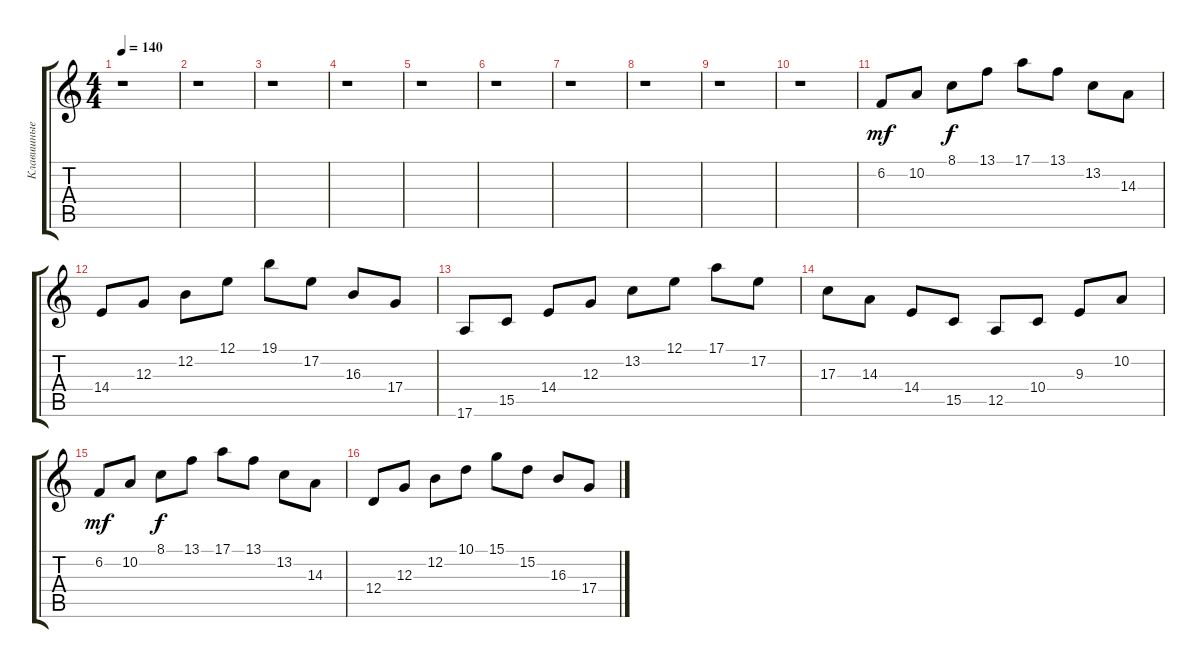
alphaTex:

\track ("Клавишные 2" "Клавишные ") {instrument electricgrandpiano}
\staff {score tabs}
\tuning (E4 B3 G3 D3 A2 E2) {hide}
\ts (4 4)
\tempo 140
\clef g2
\ks c
r.1{dy f} |
r.1 |
r.1 |
r.1 |
r.1 |
r.1 |
r.1 |
r.1 |
r.1 |
r.1 |
6.2.8{dy mf} 10.2.8 8.1.8{dy f} 13.1.8 17.1.8 13.1.8 13.2.8 14.3.8 |
14.4.8 12.3.8 12.2.8 12.1.8 19.1.8 17.2.8 16.3.8 17.4.8 |
17.6.8 15.5.8 14.4.8 12.3.8 13.2.8 12.1.8 17.1.8 17.2.8 |
17.3.8 14.3.8 14.4.8 15.5.8 12.5.8 10.4.8 9.3.8 10.2.8 |
6.2.8{dy mf} 10.2.8 8.1.8{dy f} 13.1.8 17.1.8 13.1.8 13.2.8 14.3.8 |
12.4.8 12.3.8 12.2.8 10.1.8 15.1.8 15.2.8 16.3.8 17.4.8
